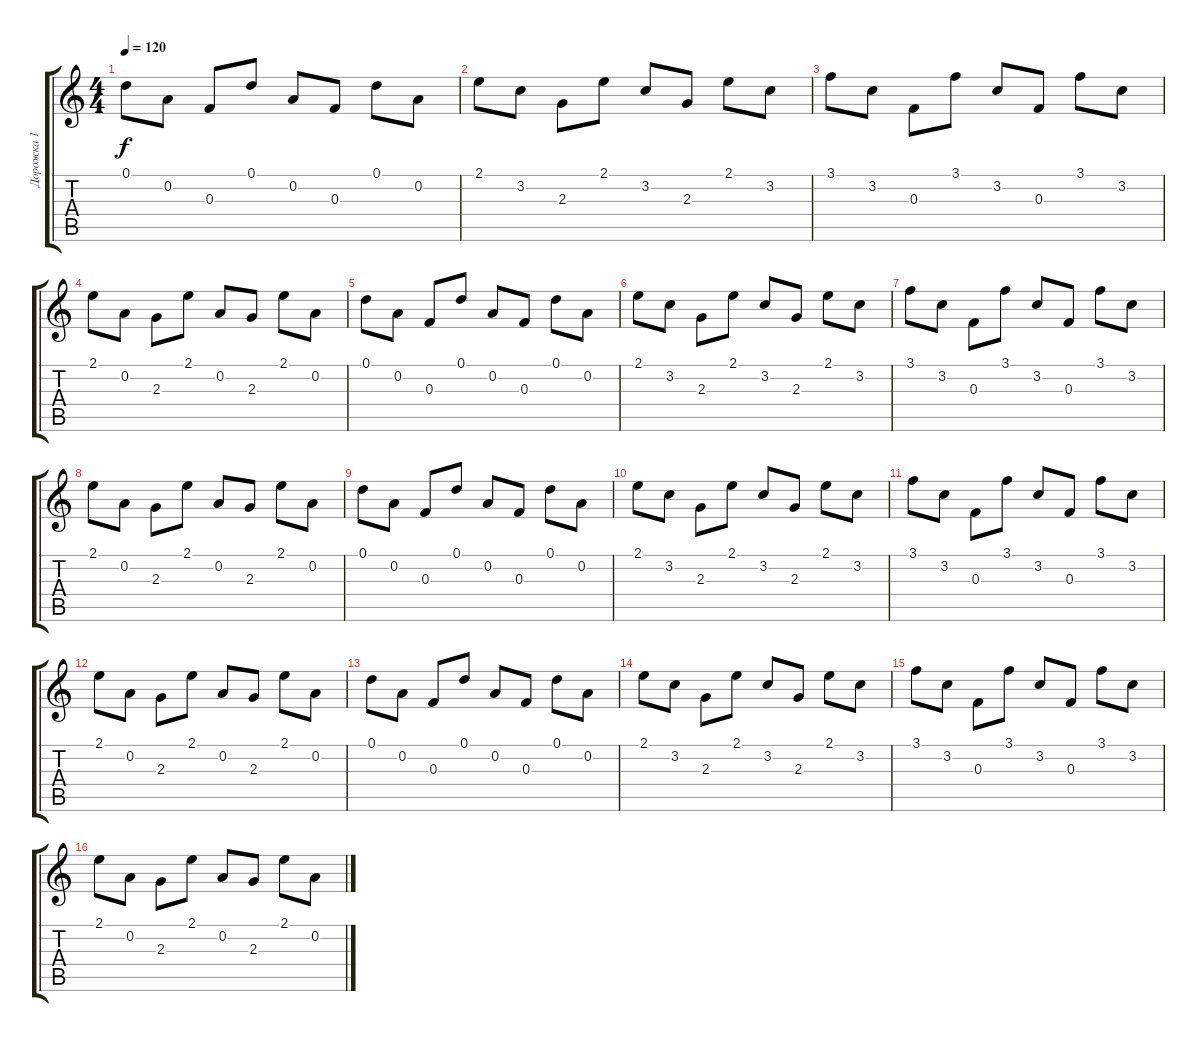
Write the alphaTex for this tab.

\track ("Дорожка 1" "Дорожка 1") {instrument acousticguitarsteel}
\staff {score tabs}
\tuning (D4 A3 F3 C3 G2 D2) {hide}
\ts (4 4)
\tempo 120
\clef g2
\ks c
0.1.8{dy f} 0.2.8 0.3.8 0.1.8 0.2.8 0.3.8 0.1.8 0.2.8 |
2.1.8 3.2.8 2.3.8 2.1.8 3.2.8 2.3.8 2.1.8 3.2.8 |
3.1.8 3.2.8 0.3.8 3.1.8 3.2.8 0.3.8 3.1.8 3.2.8 |
2.1.8 0.2.8 2.3.8 2.1.8 0.2.8 2.3.8 2.1.8 0.2.8 |
0.1.8 0.2.8 0.3.8 0.1.8 0.2.8 0.3.8 0.1.8 0.2.8 |
2.1.8 3.2.8 2.3.8 2.1.8 3.2.8 2.3.8 2.1.8 3.2.8 |
3.1.8 3.2.8 0.3.8 3.1.8 3.2.8 0.3.8 3.1.8 3.2.8 |
2.1.8 0.2.8 2.3.8 2.1.8 0.2.8 2.3.8 2.1.8 0.2.8 |
0.1.8 0.2.8 0.3.8 0.1.8 0.2.8 0.3.8 0.1.8 0.2.8 |
2.1.8 3.2.8 2.3.8 2.1.8 3.2.8 2.3.8 2.1.8 3.2.8 |
3.1.8 3.2.8 0.3.8 3.1.8 3.2.8 0.3.8 3.1.8 3.2.8 |
2.1.8 0.2.8 2.3.8 2.1.8 0.2.8 2.3.8 2.1.8 0.2.8 |
0.1.8 0.2.8 0.3.8 0.1.8 0.2.8 0.3.8 0.1.8 0.2.8 |
2.1.8 3.2.8 2.3.8 2.1.8 3.2.8 2.3.8 2.1.8 3.2.8 |
3.1.8 3.2.8 0.3.8 3.1.8 3.2.8 0.3.8 3.1.8 3.2.8 |
2.1.8 0.2.8 2.3.8 2.1.8 0.2.8 2.3.8 2.1.8 0.2.8
